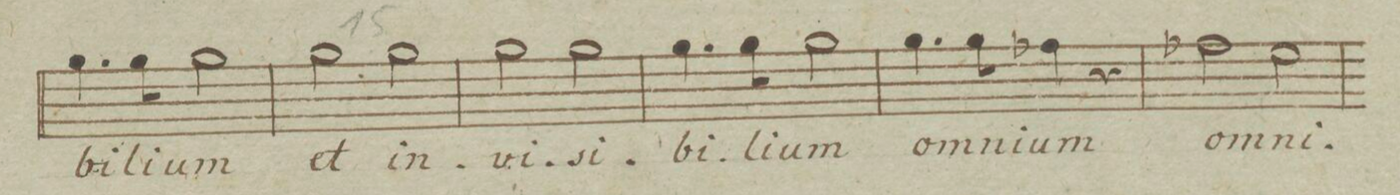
**kern	**text	**dynam
*I"Canto	*	*
*clefC1	*	*
*k[b-e-a-]	*	*
*met(c)	*	*
*M4/4	*	*
4.ee-\	-bi-	.
8ee-\	-li-	.
2ee-\	-um	.
=15	=15	=15
2ee-\	et	.
2ee-\	in-	.
=16	=16	=16
2ee-\	-vi-	.
2ee-\	-si-	.
=17	=17	=17
4.ee-\	-bi-	.
8ee-\	-li-	.
2ee-\	-um	.
=18	=18	=18
4.ee-\	om-	.
8ee-\	-ni-	.
4dd-X\	-um	.
4r	.	.
=19	=19	=19
2dd-X\	om-	.
2cc\	-ni-	.
=20	=20	=20
*-	*-	*-
